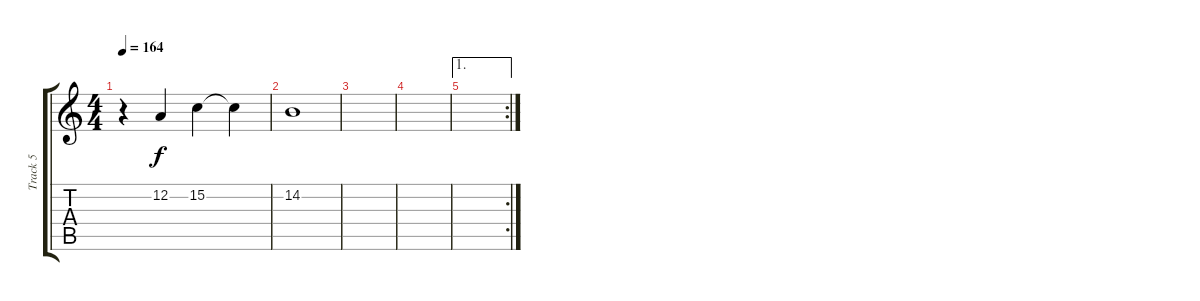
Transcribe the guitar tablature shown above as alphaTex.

\track ("Track 5" "Track 5") {instrument stringensemble1}
\staff {score tabs}
\tuning (D4 A3 F3 C3 G2 D2) {hide}
\ts (4 4)
\tempo 164
\clef g2
\ks c
r.4{dy f} 12.2.4 15.2.4 15.2{t}.4 |
14.2.1 |
|
|
\ae 1
\rc 2
